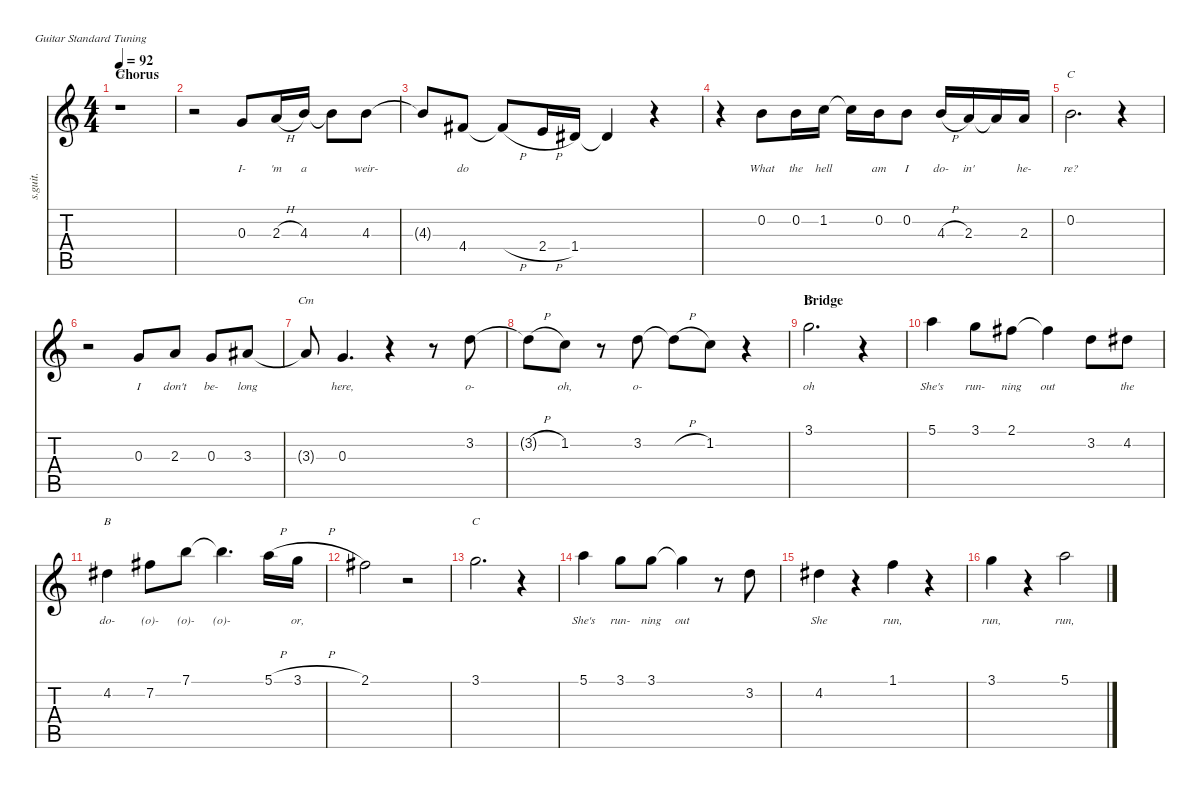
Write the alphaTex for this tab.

\defaultSystemsLayout 4
\hideDynamics
\bracketExtendMode nobrackets
\track ("Thom Yorke - Vocals" "s.guit.") {instrument cello}
\staff {score tabs}
\tuning (E4 B3 G3 D3 A2 E2)
\displaytranspose 12
\chord ("G" 3 1 2 2 0 x) {showdiagram false}
\chord ("B" 3 1 2 2 0 x) {showdiagram false}
\chord ("C" 3 1 2 2 0 x) {showdiagram false}
\chord ("Cm" 3 1 2 2 0 x) {showdiagram false}
\ts (4 4)
\section ("" "Chorus")
\tempo 92
\clef g2
\ks c
r.1{ch "G" dy f} |
r.2 0.3.8{lyrics (0 "I-") lyrics (1 "") lyrics (2 "") lyrics (3 "") lyrics (4 "")} 2.3{h}.16{lyrics (0 "'m") lyrics (1 "") lyrics (2 "") lyrics (3 "") lyrics (4 "")} 4.3.16{lyrics (0 "a") lyrics (1 "") lyrics (2 "") lyrics (3 "") lyrics (4 "")} 4.3{t}.8{lyrics (0 "") lyrics (1 "") lyrics (2 "") lyrics (3 "") lyrics (4 "")} 4.3.8{lyrics (0 "weir-") lyrics (1 "") lyrics (2 "") lyrics (3 "") lyrics (4 "")} |
4.3{t}.8{lyrics (0 "") lyrics (1 "") lyrics (2 "") lyrics (3 "") lyrics (4 "")} 4.4{acc #}.8{lyrics (0 "do") lyrics (1 "") lyrics (2 "") lyrics (3 "") lyrics (4 "")} 4.4{h t acc #}.8{lyrics (0 "") lyrics (1 "") lyrics (2 "") lyrics (3 "") lyrics (4 "")} 2.4{h}.16{lyrics (0 "") lyrics (1 "") lyrics (2 "") lyrics (3 "") lyrics (4 "")} 1.4{acc #}.16{lyrics (0 "") lyrics (1 "") lyrics (2 "") lyrics (3 "") lyrics (4 "")} 1.4{t acc #}.4{lyrics (0 "") lyrics (1 "") lyrics (2 "") lyrics (3 "") lyrics (4 "")} r.4 |
r.4 0.2.8{lyrics (0 "What") lyrics (1 "") lyrics (2 "") lyrics (3 "") lyrics (4 "")} 0.2.16{lyrics (0 "the") lyrics (1 "") lyrics (2 "") lyrics (3 "") lyrics (4 "")} 1.2.16{lyrics (0 "hell") lyrics (1 "") lyrics (2 "") lyrics (3 "") lyrics (4 "")} 1.2{t}.16{lyrics (0 "") lyrics (1 "") lyrics (2 "") lyrics (3 "") lyrics (4 "")} 0.2.16{lyrics (0 "am") lyrics (1 "") lyrics (2 "") lyrics (3 "") lyrics (4 "")} 0.2.8{lyrics (0 "I") lyrics (1 "") lyrics (2 "") lyrics (3 "") lyrics (4 "")} 4.3{h}.16{lyrics (0 "do-") lyrics (1 "") lyrics (2 "") lyrics (3 "") lyrics (4 "")} 2.3.16{lyrics (0 "in'") lyrics (1 "") lyrics (2 "") lyrics (3 "") lyrics (4 "")} 2.3{t}.16{lyrics (0 "") lyrics (1 "") lyrics (2 "") lyrics (3 "") lyrics (4 "")} 2.3.16{lyrics (0 "he-") lyrics (1 "") lyrics (2 "") lyrics (3 "") lyrics (4 "")} |
0.2.2{d ch "C" lyrics (0 "re?") lyrics (1 "") lyrics (2 "") lyrics (3 "") lyrics (4 "")} r.4 |
r.2 0.3.8{lyrics (0 "I") lyrics (1 "") lyrics (2 "") lyrics (3 "") lyrics (4 "")} 2.3.8{lyrics (0 "don't") lyrics (1 "") lyrics (2 "") lyrics (3 "") lyrics (4 "")} 0.3.8{lyrics (0 "be-") lyrics (1 "") lyrics (2 "") lyrics (3 "") lyrics (4 "")} 3.3{acc #}.8{lyrics (0 "long") lyrics (1 "") lyrics (2 "") lyrics (3 "") lyrics (4 "")} |
3.3{t acc #}.8{ch "Cm" lyrics (0 "") lyrics (1 "") lyrics (2 "") lyrics (3 "") lyrics (4 "")} 0.3.4{d lyrics (0 "here,") lyrics (1 "") lyrics (2 "") lyrics (3 "") lyrics (4 "")} r.4 r.8 3.2.8{lyrics (0 "o-") lyrics (1 "") lyrics (2 "") lyrics (3 "") lyrics (4 "")} |
3.2{h t}.8{lyrics (0 "") lyrics (1 "") lyrics (2 "") lyrics (3 "") lyrics (4 "")} 1.2.8{lyrics (0 "oh,") lyrics (1 "") lyrics (2 "") lyrics (3 "") lyrics (4 "")} r.8 3.2.8{lyrics (0 "o-") lyrics (1 "") lyrics (2 "") lyrics (3 "") lyrics (4 "")} 3.2{h t}.8{lyrics (0 "") lyrics (1 "") lyrics (2 "") lyrics (3 "") lyrics (4 "")} 1.2.8{lyrics (0 "") lyrics (1 "") lyrics (2 "") lyrics (3 "") lyrics (4 "")} r.4 |
\section ("" "Bridge")
3.1.2{d ch "G" lyrics (0 "oh") lyrics (1 "") lyrics (2 "") lyrics (3 "") lyrics (4 "")} r.4 |
5.1.4{lyrics (0 "She's") lyrics (1 "") lyrics (2 "") lyrics (3 "") lyrics (4 "")} 3.1.8{lyrics (0 "run-") lyrics (1 "") lyrics (2 "") lyrics (3 "") lyrics (4 "")} 2.1{acc #}.8{lyrics (0 "ning") lyrics (1 "") lyrics (2 "") lyrics (3 "") lyrics (4 "")} 2.1{t acc #}.4{lyrics (0 "out") lyrics (1 "") lyrics (2 "") lyrics (3 "") lyrics (4 "")} 3.2.8{lyrics (0 "") lyrics (1 "") lyrics (2 "") lyrics (3 "") lyrics (4 "")} 4.2{acc #}.8{lyrics (0 "the") lyrics (1 "") lyrics (2 "") lyrics (3 "") lyrics (4 "")} |
4.2{acc #}.4{ch "B" lyrics (0 "do-") lyrics (1 "") lyrics (2 "") lyrics (3 "") lyrics (4 "")} 7.2{acc #}.8{lyrics (0 "(o)-") lyrics (1 "") lyrics (2 "") lyrics (3 "") lyrics (4 "")} 7.1.8{lyrics (0 "(o)-") lyrics (1 "") lyrics (2 "") lyrics (3 "") lyrics (4 "")} 7.1{t}.4{d lyrics (0 "(o)-") lyrics (1 "") lyrics (2 "") lyrics (3 "") lyrics (4 "")} 5.1{h}.16{lyrics (0 "") lyrics (1 "") lyrics (2 "") lyrics (3 "") lyrics (4 "")} 3.1{h}.16{lyrics (0 "or,") lyrics (1 "") lyrics (2 "") lyrics (3 "") lyrics (4 "")} |
2.1{acc #}.2{lyrics (0 "") lyrics (1 "") lyrics (2 "") lyrics (3 "") lyrics (4 "")} r.2 |
3.1.2{d ch "C" lyrics (0 "") lyrics (1 "") lyrics (2 "") lyrics (3 "") lyrics (4 "")} r.4 |
5.1.4{lyrics (0 "She's") lyrics (1 "") lyrics (2 "") lyrics (3 "") lyrics (4 "")} 3.1.8{lyrics (0 "run-") lyrics (1 "") lyrics (2 "") lyrics (3 "") lyrics (4 "")} 3.1.8{lyrics (0 "ning") lyrics (1 "") lyrics (2 "") lyrics (3 "") lyrics (4 "")} 3.1{t}.4{lyrics (0 "out") lyrics (1 "") lyrics (2 "") lyrics (3 "") lyrics (4 "")} r.8 3.2.8{lyrics (0 "") lyrics (1 "") lyrics (2 "") lyrics (3 "") lyrics (4 "")} |
4.2{acc #}.4{lyrics (0 "She") lyrics (1 "") lyrics (2 "") lyrics (3 "") lyrics (4 "")} r.4 1.1.4{lyrics (0 "run,") lyrics (1 "") lyrics (2 "") lyrics (3 "") lyrics (4 "")} r.4 |
3.1.4{lyrics (0 "run,") lyrics (1 "") lyrics (2 "") lyrics (3 "") lyrics (4 "")} r.4 5.1.2{lyrics (0 "run,") lyrics (1 "") lyrics (2 "") lyrics (3 "") lyrics (4 "")}
